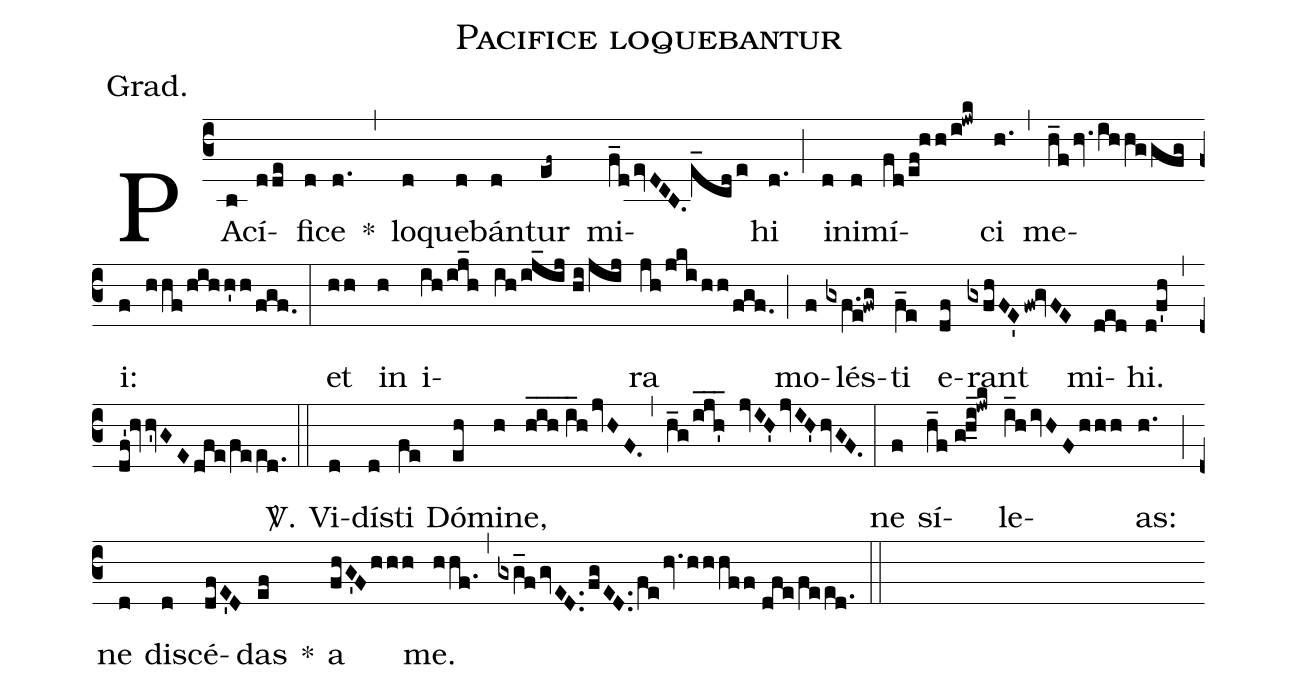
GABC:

name:Pacifice loquebantur;
annotation:Grad.;
mode:5;
office-part:Gradual;
%%
(c3) PA(b)cí(dde)fi(d)ce(d.) *(,) lo(d)que(d)bán(d)tur(ef~) mi(f_devDCB.e_cde)hi(d.) (;) i(d)ni(d)mí(fd/ef!hh/i!jwk)ci(h.) (,) me(h_f/hv./ihhggfg)i:(f hhf/hihh'h/fgf.) (:) et(hh) in(h) i(ih/ij_h ih/ij_ij//hi/jij)ra(jh/jki/hh/fgf.) (;) mo(f)lés(gxf.e!fwg)ti(f_e) e(df)rant(gxfhFE'fw!gvFE) mi(ded)hi.(d!f'h) (,) (df'!hv/hv'GEdfe/feed.) <sp>V/</sp>.(::) Vi(d)dí(d)sti(fe) Dó(eh)mi(h)ne,(hih___//i_h/jvHF.) (,) (h_g/ijh'___ jvIH'jvIH'hvGF.) (:) ne(f) sí(h_f//g!hi__!jwk)le(i_h/ivHFhhh)as:(h.) (;) ne(d) di(d)scé(dfE'D)das(ef) *() a(fhG'Fhhh) me.(hhf.) (,) (gxg_f/gvED..fgED..fehv.hhhff//dfe/feed.) (::)
